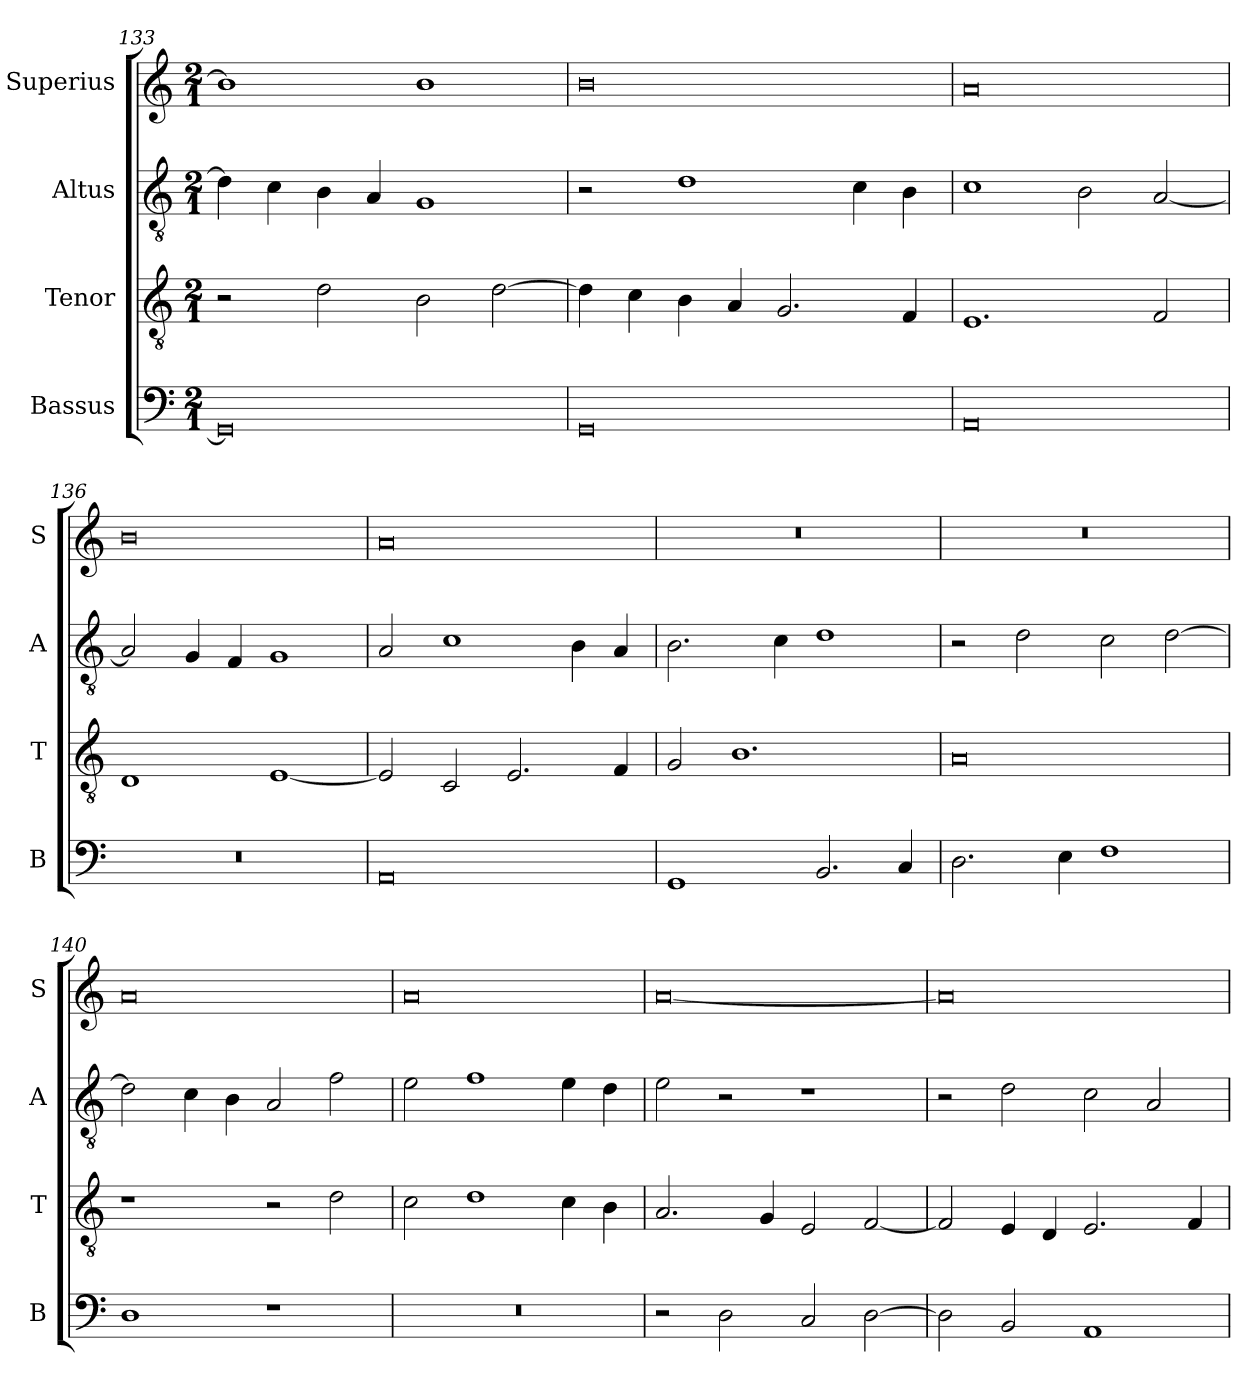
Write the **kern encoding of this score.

**kern	**kern	**kern	**kern
*part4	*part3	*part2	*part1
*staff4	*staff3	*staff2	*staff1
*I"Bassus	*I"Tenor	*I"Altus	*I"Superius
*I'B	*I'T	*I'A	*I'S
*clefF4	*clefGv2	*clefGv2	*clefG2
*k[]	*k[]	*k[]	*k[]
*M2/1	*M2/1	*M2/1	*M2/1
=133	=133	=133	=133
0GG]	2r	4d\]	1b]
.	.	4c\	.
.	2d\	4B\	.
.	.	4A/	.
.	2B\	1G	1b
.	[2d\	.	.
=134	=134	=134	=134
0GG	4d\]	2r	0b
.	4c\	.	.
.	4B\	1d	.
.	4A/	.	.
.	2.G/	.	.
.	.	4c\	.
.	4F/	4B\	.
=135	=135	=135	=135
0AA	1.E	1c	0a
.	.	2B\	.
.	2F/	[2A/	.
=136	=136	=136	=136
0r	1D	2A/]	0b
.	.	4G/	.
.	.	4F/	.
.	[1E	1G	.
=137	=137	=137	=137
0AA	2E/]	2A/	0a
.	2C/	1c	.
.	2.E/	.	.
.	.	4B\	.
.	4F/	4A/	.
=138	=138	=138	=138
1GG	2G/	2.B\	0r
.	1.B	.	.
.	.	4c\	.
2.BB/	.	1d	.
4C/	.	.	.
=139	=139	=139	=139
2.D\	0A	2r	0r
.	.	2d\	.
4E\	.	.	.
1F	.	2c\	.
.	.	[2d\	.
=140	=140	=140	=140
1D	1r	2d\]	0a
.	.	4c\	.
.	.	4B\	.
1r	2r	2A/	.
.	2d\	2f\	.
=141	=141	=141	=141
0r	2c\	2e\	0a
.	1d	1f	.
.	4c\	4e\	.
.	4B\	4d\	.
=142	=142	=142	=142
2r	2.A/	2e\	[0a
2D\	.	2r	.
.	4G/	.	.
2C/	2E/	1r	.
[2D\	[2F/	.	.
=143	=143	=143	=143
2D\]	2F/]	2r	0a]
2BB/	4E/	2d\	.
.	4D/	.	.
1AA	2.E/	2c\	.
.	.	2A/	.
.	4F/	.	.
=	=	=	=
*-	*-	*-	*-
